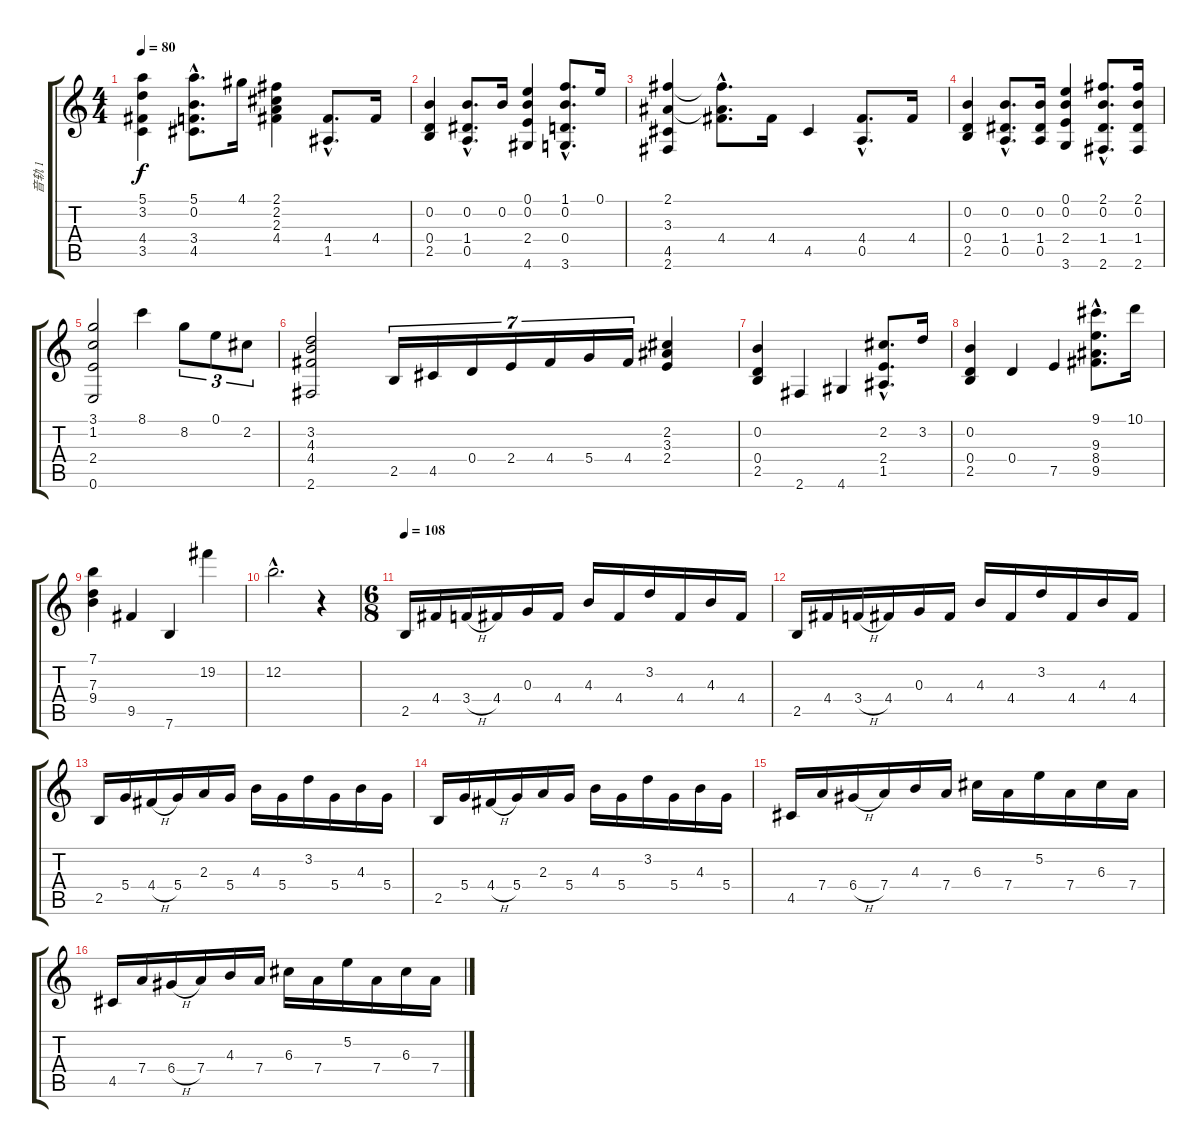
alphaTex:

\track ("音轨 1" "音轨 1") {instrument acousticguitarnylon}
\staff {score tabs}
\tuning (E4 B3 G3 D3 A2 E2) {hide}
\ts (4 4)
\tempo 80
\clef g2
\ks c
(5.1 3.2 4.4 3.5).4{dy f} (5.1{hac} 0.2{hac} 3.4{hac} 4.5{hac}).8{d} 4.1.16 (2.1 2.2 2.3 4.4).4 (4.4{hac} 1.5{hac}).8{d} 4.4.16 |
(0.2 0.4 2.5).4 (0.2{hac} 1.4{hac} 0.5{hac}).8{d} 0.2.16 (0.1 0.2 2.4 4.6).4 (1.1{hac} 0.2{hac} 0.4{hac} 3.6{hac}).8{d} 0.1.16 |
(2.1 3.3 4.5 2.6).4 (2.1{hac t} 3.3{hac t} 4.4{hac}).8{d} 4.4.16 4.5.4 (4.4{hac} 0.5{hac}).8{d} 4.4.16 |
(0.2 0.4 2.5).4 (0.2{hac} 1.4{hac} 0.5{hac}).8{d} (0.2 1.4 0.5).16 (0.1 0.2 2.4 3.6).4 (2.1{hac} 0.2{hac} 1.4{hac} 2.6{hac}).8{d} (2.1 0.2 1.4 2.6).16 |
(3.1 1.2 2.4 0.6).2 8.1.4 8.2.8{tu (3 2)} 0.1.8{tu (3 2)} 2.2.8{tu (3 2)} |
(3.2 4.3 4.4 2.6).2 2.5.16{tu (7 4)} 4.5.16{tu (7 4)} 0.4.16{tu (7 4)} 2.4.16{tu (7 4)} 4.4.16{tu (7 4)} 5.4.16{tu (7 4)} 4.4.16{tu (7 4)} (2.2 3.3 2.4).4 |
(0.2 0.4 2.5).4 2.6.4 4.6.4 (2.2{hac} 2.4{hac} 1.5{hac}).8{d} 3.2.16 |
(0.2 0.4 2.5).4 0.4.4 7.5.4 (9.1{hac} 9.3{hac} 8.4{hac} 9.5{hac}).8{d} 10.1.16 |
(7.1 7.3 9.4).4 9.5.4 7.6.4 19.2.4 |
12.2{hac}.2{d} r.4 |
\ts (6 8)
\tempo 108
2.5.16 4.4.16 3.4{h}.16 4.4.16 0.3.16 4.4.16 4.3.16 4.4.16 3.2.16 4.4.16 4.3.16 4.4.16 |
2.5.16 4.4.16 3.4{h}.16 4.4.16 0.3.16 4.4.16 4.3.16 4.4.16 3.2.16 4.4.16 4.3.16 4.4.16 |
2.5.16 5.4.16 4.4{h}.16 5.4.16 2.3.16 5.4.16 4.3.16 5.4.16 3.2.16 5.4.16 4.3.16 5.4.16 |
2.5.16 5.4.16 4.4{h}.16 5.4.16 2.3.16 5.4.16 4.3.16 5.4.16 3.2.16 5.4.16 4.3.16 5.4.16 |
4.5.16 7.4.16 6.4{h}.16 7.4.16 4.3.16 7.4.16 6.3.16 7.4.16 5.2.16 7.4.16 6.3.16 7.4.16 |
4.5.16 7.4.16 6.4{h}.16 7.4.16 4.3.16 7.4.16 6.3.16 7.4.16 5.2.16 7.4.16 6.3.16 7.4.16
